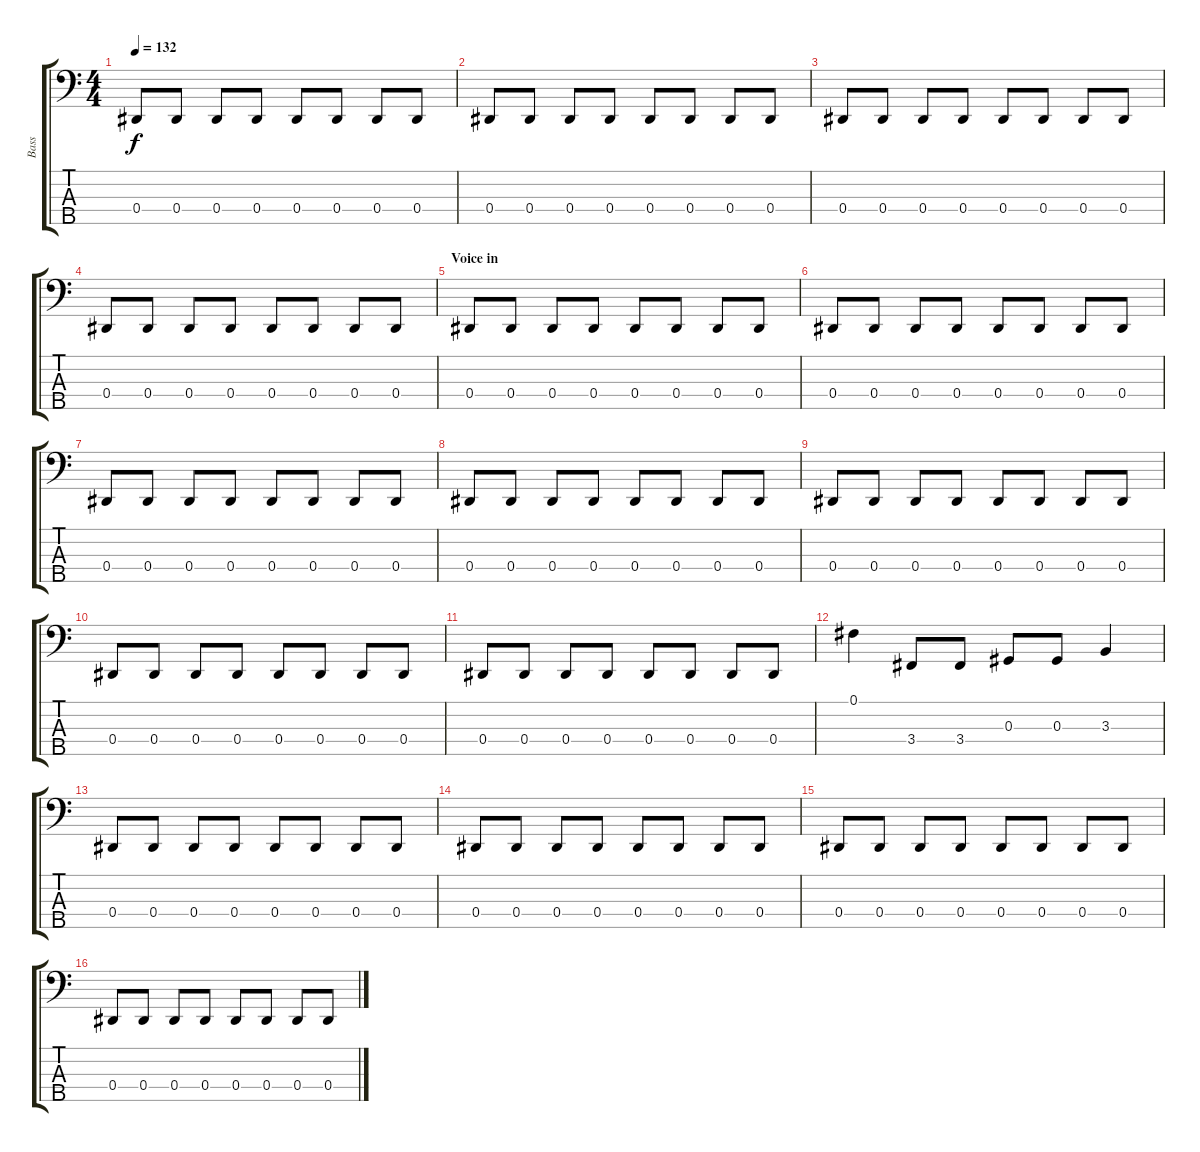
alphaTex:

\track ("Bass" "Bass") {instrument electricbassfinger}
\staff {score tabs}
\tuning (Gb2 Db2 Ab1 Eb1 Bb0) {hide}
\ts (4 4)
\tempo 132
\clef f4
\ks c
0.4.8{dy f} 0.4.8 0.4.8 0.4.8 0.4.8 0.4.8 0.4.8 0.4.8 |
0.4.8 0.4.8 0.4.8 0.4.8 0.4.8 0.4.8 0.4.8 0.4.8 |
0.4.8 0.4.8 0.4.8 0.4.8 0.4.8 0.4.8 0.4.8 0.4.8 |
0.4.8 0.4.8 0.4.8 0.4.8 0.4.8 0.4.8 0.4.8 0.4.8 |
\section ("" "Voice in")
0.4.8 0.4.8 0.4.8 0.4.8 0.4.8 0.4.8 0.4.8 0.4.8 |
0.4.8 0.4.8 0.4.8 0.4.8 0.4.8 0.4.8 0.4.8 0.4.8 |
0.4.8 0.4.8 0.4.8 0.4.8 0.4.8 0.4.8 0.4.8 0.4.8 |
0.4.8 0.4.8 0.4.8 0.4.8 0.4.8 0.4.8 0.4.8 0.4.8 |
0.4.8 0.4.8 0.4.8 0.4.8 0.4.8 0.4.8 0.4.8 0.4.8 |
0.4.8 0.4.8 0.4.8 0.4.8 0.4.8 0.4.8 0.4.8 0.4.8 |
0.4.8 0.4.8 0.4.8 0.4.8 0.4.8 0.4.8 0.4.8 0.4.8 |
0.1.4 3.4.8 3.4.8 0.3.8 0.3.8 3.3.4 |
0.4.8 0.4.8 0.4.8 0.4.8 0.4.8 0.4.8 0.4.8 0.4.8 |
0.4.8 0.4.8 0.4.8 0.4.8 0.4.8 0.4.8 0.4.8 0.4.8 |
0.4.8 0.4.8 0.4.8 0.4.8 0.4.8 0.4.8 0.4.8 0.4.8 |
0.4.8 0.4.8 0.4.8 0.4.8 0.4.8 0.4.8 0.4.8 0.4.8
